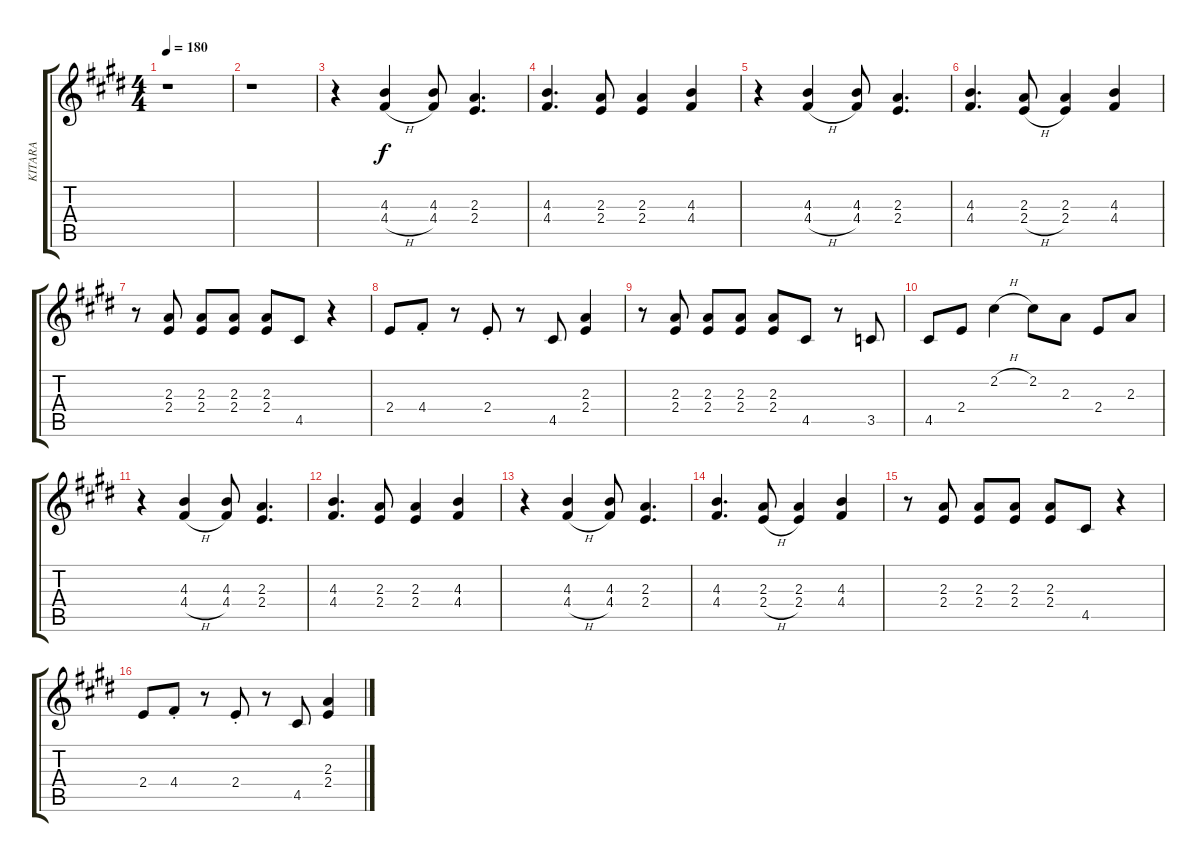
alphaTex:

\track ("KITARA" "KITARA") {instrument overdrivenguitar}
\staff {score tabs}
\tuning (E4 B3 G3 D3 A2 E2) {hide}
\ts (4 4)
\tempo 180
\clef g2
\ks e
r.1{dy f} |
r.1 |
r.4 (4.3 4.4{h}).4 (4.3 4.4).8 (2.3 2.4).4{d} |
(4.3 4.4).4{d} (2.3 2.4).8 (2.3 2.4).4 (4.3 4.4).4 |
r.4 (4.3 4.4{h}).4 (4.3 4.4).8 (2.3 2.4).4{d} |
(4.3 4.4).4{d} (2.3 2.4{h}).8 (2.3 2.4).4 (4.3 4.4).4 |
r.8 (2.3 2.4).8 (2.3 2.4).8 (2.3 2.4).8 (2.3 2.4).8 4.5.8 r.4 |
2.4.8 4.4{st}.8 r.8 2.4{st}.8 r.8 4.5.8 (2.3 2.4).4 |
r.8 (2.3 2.4).8 (2.3 2.4).8 (2.3 2.4).8 (2.3 2.4).8 4.5.8 r.8 3.5.8 |
4.5.8 2.4.8 2.2{h}.4 2.2.8 2.3.8 2.4.8 2.3.8 |
r.4 (4.3 4.4{h}).4 (4.3 4.4).8 (2.3 2.4).4{d} |
(4.3 4.4).4{d} (2.3 2.4).8 (2.3 2.4).4 (4.3 4.4).4 |
r.4 (4.3 4.4{h}).4 (4.3 4.4).8 (2.3 2.4).4{d} |
(4.3 4.4).4{d} (2.3 2.4{h}).8 (2.3 2.4).4 (4.3 4.4).4 |
r.8 (2.3 2.4).8 (2.3 2.4).8 (2.3 2.4).8 (2.3 2.4).8 4.5.8 r.4 |
2.4.8 4.4{st}.8 r.8 2.4{st}.8 r.8 4.5.8 (2.3 2.4).4
